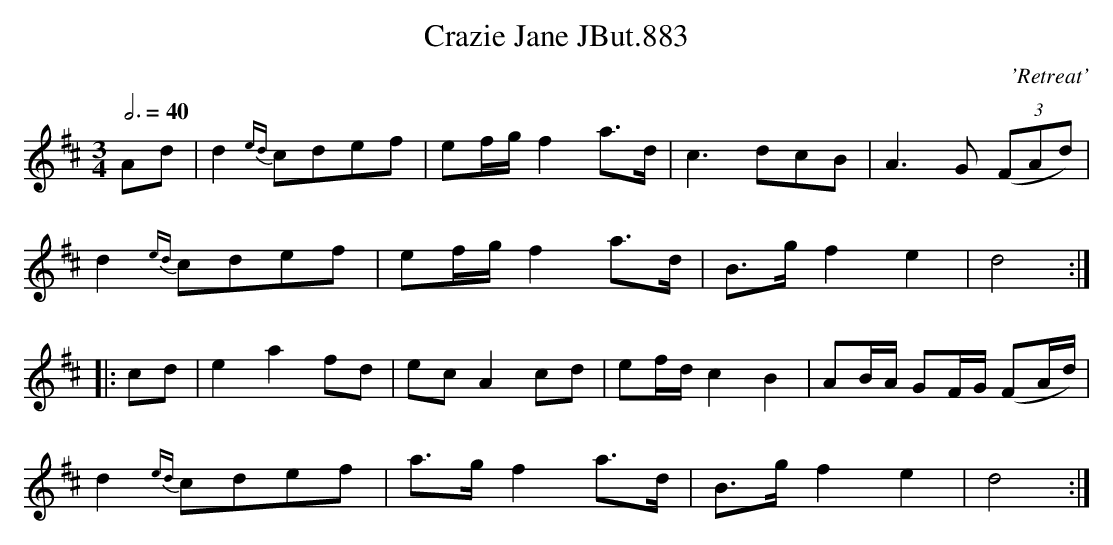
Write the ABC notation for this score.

X:1
T:Crazie Jane JBut.883
C:'Retreat'
Q:3/4=40
M:3/4
L:1/8
K:D
Ad|d2 {ed}cdef|ef/g/ f2 a>d|c3 dcB|A3 G ((3FAd)|
d2 {ed}cdef|ef/g/ f2 a>d|B>g f2 e2|d4:|
|:cd|e2 a2 fd|ec A2 cd|ef/d/ c2 B2|AB/A/ GF/G/ (FA/d/)|
d2 {ed}cdef|a>g f2 a>d|B>g f2 e2|d4:|
